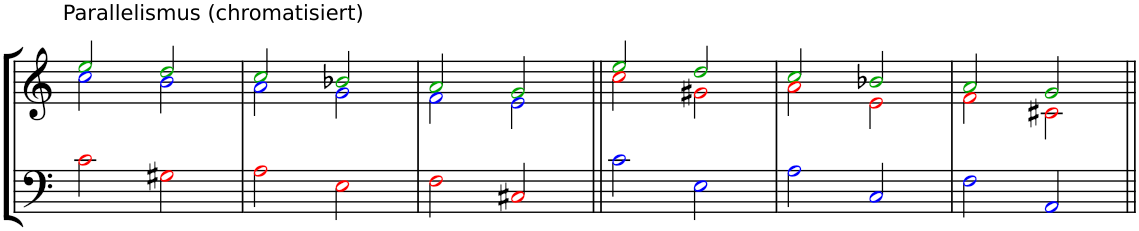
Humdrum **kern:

**kern	**kern
*part1	*part1
*staff2	*staff1
*I"Piano	*
*I'Pno	*
!!LO:PB:g=z
*clefF4	*clefG2
*k[]	*k[]
*M4/4	*M4/4
*met(c)	*met(c)
=7	=7
*	*^
!	!LO:TX:a:t=Parallelismus (chromatisiert)	!
2ci\	2eej/	2ccZ\
2G#Xi\	2ddj/	2bZ\
=8	=8	=8
2Ai\	2ccj/	2aZ\
2Ei\	2b-Xj/	2gZ\
=9	=9	=9
2Fi\	2aj/	2fZ\
2C#Xi/	2gj/	2eZ\
=10||	=10||	=10||
2cZ\	2eej/	2cci\
2EZ\	2ddj/	2g#Xi\
=11	=11	=11
2AZ\	2ccj/	2ai\
2CZ/	2b-Xj/	2ei\
=12	=12	=12
2FZ\	2aj/	2fi\
2AAZ/	2gj/	2c#Xi\
*	*v	*v
=||	=||
*-	*-
